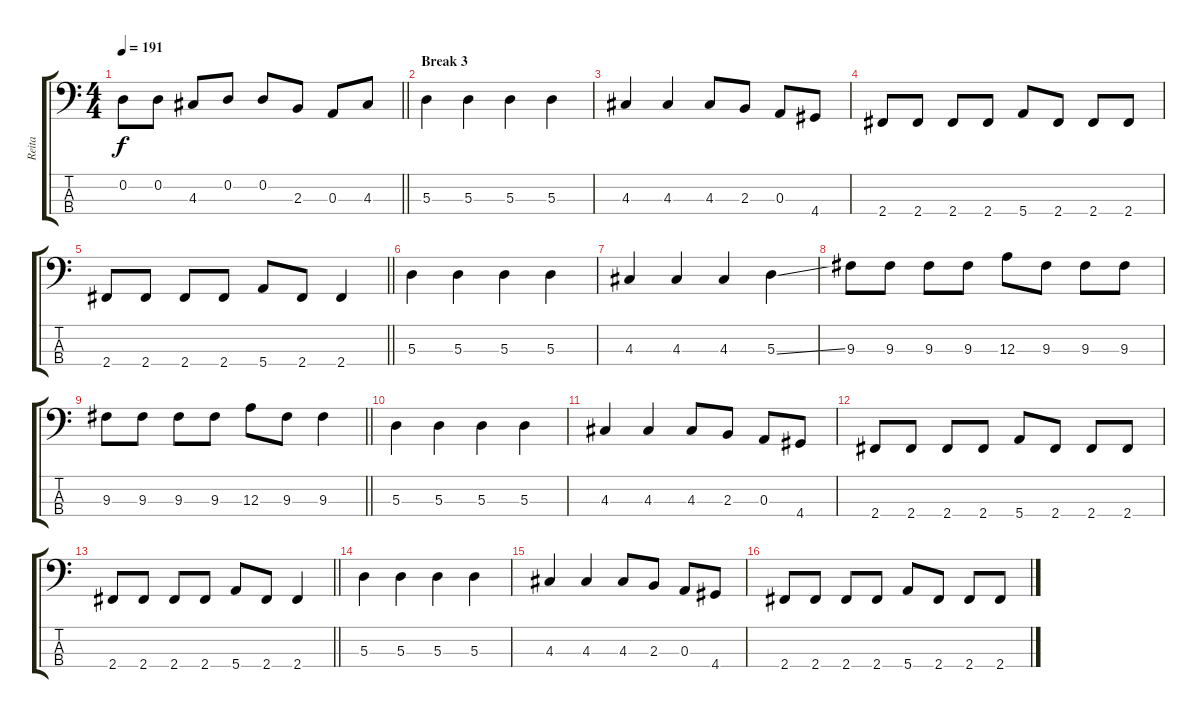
\track ("Reita" "Reita") {instrument electricbasspick}
\staff {score tabs}
\tuning (G2 D2 A1 E1) {hide}
\ts (4 4)
\tempo 191
\clef f4
\barLineRight lightlight
\ks c
0.2.8{dy f} 0.2.8 4.3.8 0.2.8 0.2.8 2.3.8 0.3.8 4.3.8 |
\section ("" "Break 3")
5.3.4 5.3.4 5.3.4 5.3.4 |
4.3.4 4.3.4 4.3.8 2.3.8 0.3.8 4.4.8 |
2.4.8 2.4.8 2.4.8 2.4.8 5.4.8 2.4.8 2.4.8 2.4.8 |
\barLineRight lightlight
2.4.8 2.4.8 2.4.8 2.4.8 5.4.8 2.4.8 2.4.4 |
5.3.4 5.3.4 5.3.4 5.3.4 |
4.3.4 4.3.4 4.3.4 5.3{ss}.4 |
9.3.8 9.3.8 9.3.8 9.3.8 12.3.8 9.3.8 9.3.8 9.3.8 |
\barLineRight lightlight
9.3.8 9.3.8 9.3.8 9.3.8 12.3.8 9.3.8 9.3.4 |
5.3.4 5.3.4 5.3.4 5.3.4 |
4.3.4 4.3.4 4.3.8 2.3.8 0.3.8 4.4.8 |
2.4.8 2.4.8 2.4.8 2.4.8 5.4.8 2.4.8 2.4.8 2.4.8 |
\barLineRight lightlight
2.4.8 2.4.8 2.4.8 2.4.8 5.4.8 2.4.8 2.4.4 |
5.3.4 5.3.4 5.3.4 5.3.4 |
4.3.4 4.3.4 4.3.8 2.3.8 0.3.8 4.4.8 |
2.4.8 2.4.8 2.4.8 2.4.8 5.4.8 2.4.8 2.4.8 2.4.8
